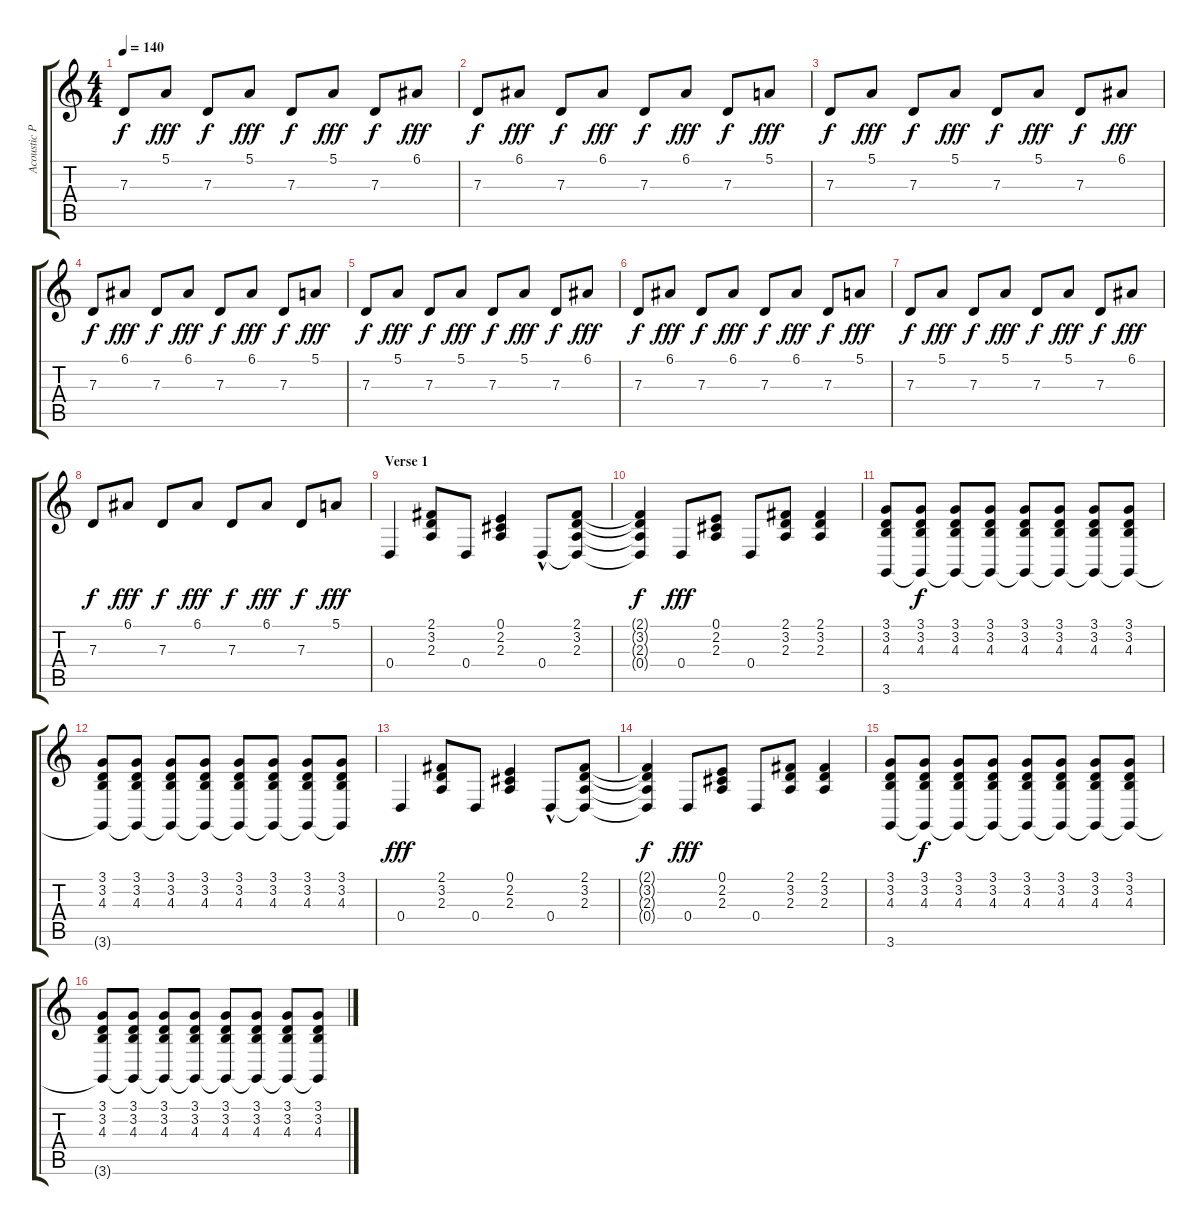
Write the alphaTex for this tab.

\track ("Acoustic Piano" "Acoustic P") {instrument brightacousticpiano}
\staff {score tabs}
\tuning (E4 B3 G3 D3 A2 E2) {hide}
\ts (4 4)
\tempo 140
\clef g2
\ks c
7.3.8{dy f instrument brightacousticpiano} 5.1.8{dy fff} 7.3.8{dy f} 5.1.8{dy fff} 7.3.8{dy f} 5.1.8{dy fff} 7.3.8{dy f} 6.1.8{dy fff} |
7.3.8{dy f} 6.1.8{dy fff} 7.3.8{dy f} 6.1.8{dy fff} 7.3.8{dy f} 6.1.8{dy fff} 7.3.8{dy f} 5.1.8{dy fff} |
7.3.8{dy f} 5.1.8{dy fff} 7.3.8{dy f} 5.1.8{dy fff} 7.3.8{dy f} 5.1.8{dy fff} 7.3.8{dy f} 6.1.8{dy fff} |
7.3.8{dy f} 6.1.8{dy fff} 7.3.8{dy f} 6.1.8{dy fff} 7.3.8{dy f} 6.1.8{dy fff} 7.3.8{dy f} 5.1.8{dy fff} |
7.3.8{dy f} 5.1.8{dy fff} 7.3.8{dy f} 5.1.8{dy fff} 7.3.8{dy f} 5.1.8{dy fff} 7.3.8{dy f} 6.1.8{dy fff} |
7.3.8{dy f} 6.1.8{dy fff} 7.3.8{dy f} 6.1.8{dy fff} 7.3.8{dy f} 6.1.8{dy fff} 7.3.8{dy f} 5.1.8{dy fff} |
7.3.8{dy f} 5.1.8{dy fff} 7.3.8{dy f} 5.1.8{dy fff} 7.3.8{dy f} 5.1.8{dy fff} 7.3.8{dy f} 6.1.8{dy fff} |
7.3.8{dy f} 6.1.8{dy fff} 7.3.8{dy f} 6.1.8{dy fff} 7.3.8{dy f} 6.1.8{dy fff} 7.3.8{dy f} 5.1.8{dy fff} |
\section ("" "Verse 1")
0.4.4 (2.1 3.2 2.3).8 0.4.8 (0.1 2.2 2.3).4 0.4{hac}.8 (2.1 3.2 2.3 0.4{t}).8 |
(2.1{t} 3.2{t} 2.3{t} 0.4{t}).4{dy f} 0.4.8{dy fff} (0.1 2.2 2.3).8 0.4.8 (2.1 3.2 2.3).8 (2.1 3.2 2.3).4 |
(3.1 3.2 4.3 3.6).8 (3.1 3.2 4.3 3.6{t}).8{dy f} (3.1 3.2 4.3 3.6{t}).8 (3.1 3.2 4.3 3.6{t}).8 (3.1 3.2 4.3 3.6{t}).8 (3.1 3.2 4.3 3.6{t}).8 (3.1 3.2 4.3 3.6{t}).8 (3.1 3.2 4.3 3.6{t}).8 |
(3.1 3.2 4.3 3.6{t}).8 (3.1 3.2 4.3 3.6{t}).8 (3.1 3.2 4.3 3.6{t}).8 (3.1 3.2 4.3 3.6{t}).8 (3.1 3.2 4.3 3.6{t}).8 (3.1 3.2 4.3 3.6{t}).8 (3.1 3.2 4.3 3.6{t}).8 (3.1 3.2 4.3 3.6{t}).8 |
0.4.4{dy fff} (2.1 3.2 2.3).8 0.4.8 (0.1 2.2 2.3).4 0.4{hac}.8 (2.1 3.2 2.3 0.4{t}).8 |
(2.1{t} 3.2{t} 2.3{t} 0.4{t}).4{dy f} 0.4.8{dy fff} (0.1 2.2 2.3).8 0.4.8 (2.1 3.2 2.3).8 (2.1 3.2 2.3).4 |
(3.1 3.2 4.3 3.6).8 (3.1 3.2 4.3 3.6{t}).8{dy f} (3.1 3.2 4.3 3.6{t}).8 (3.1 3.2 4.3 3.6{t}).8 (3.1 3.2 4.3 3.6{t}).8 (3.1 3.2 4.3 3.6{t}).8 (3.1 3.2 4.3 3.6{t}).8 (3.1 3.2 4.3 3.6{t}).8 |
(3.1 3.2 4.3 3.6{t}).8 (3.1 3.2 4.3 3.6{t}).8 (3.1 3.2 4.3 3.6{t}).8 (3.1 3.2 4.3 3.6{t}).8 (3.1 3.2 4.3 3.6{t}).8 (3.1 3.2 4.3 3.6{t}).8 (3.1 3.2 4.3 3.6{t}).8 (3.1 3.2 4.3 3.6{t}).8
